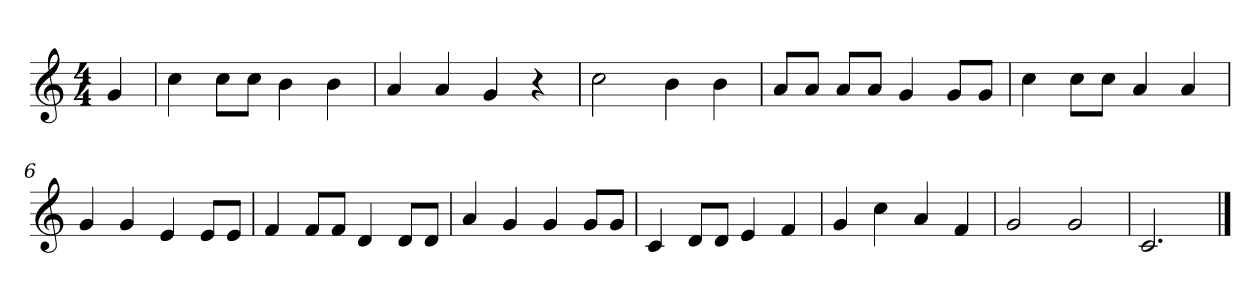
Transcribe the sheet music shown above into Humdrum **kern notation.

**kern
*part1
*staff1
*k[]
*M4/4
*MM120
=
4g
=1
4cc
8ccL
8ccJ
4b
4b
=2
4a
4a
4g
4r
=3
2cc
4b
4b
=4
8aL
8aJ
8aL
8aJ
4g
8gL
8gJ
=5
4cc
8ccL
8ccJ
4a
4a
=6
4g
4g
4e
8eL
8eJ
=7
4f
8fL
8fJ
4d
8dL
8dJ
=8
4a
4g
4g
8gL
8gJ
=9
4c
8dL
8dJ
4e
4f
=10
4g
4cc
4a
4f
=11
2g
2g
=12
2.c
==
*-
